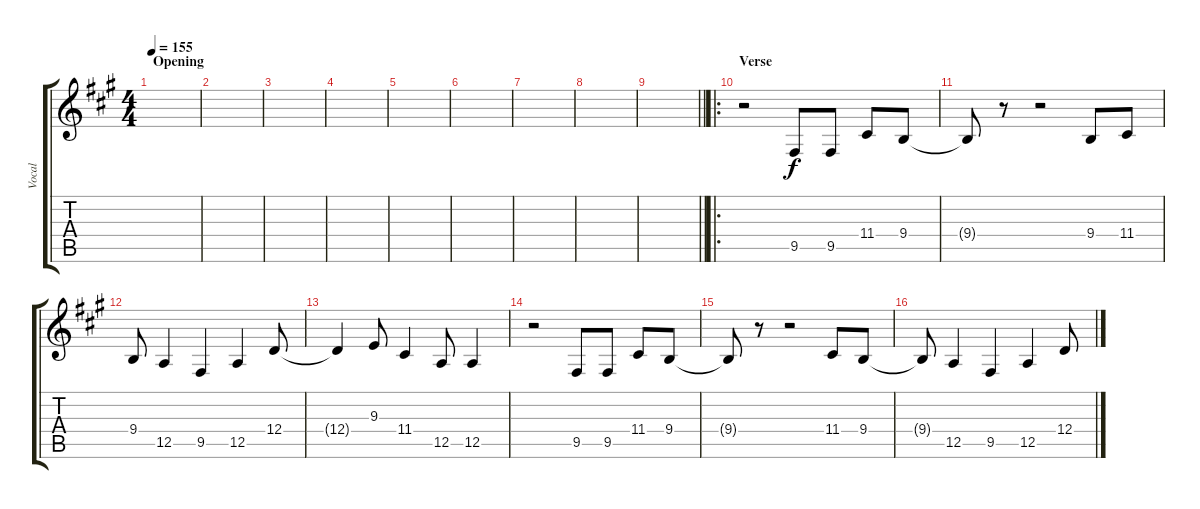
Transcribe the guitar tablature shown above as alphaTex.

\track ("Vocal" "Vocal") {instrument lead1square}
\staff {score tabs}
\tuning (E4 B3 G3 D3 A2 E2) {hide}
\ts (4 4)
\section ("" "Opening")
\tempo 155
\clef g2
\ks a
|
|
|
|
|
|
|
|
\barLineRight lightlight
|
\ro
\section ("" "Verse")
r.2 9.5.8 9.5.8 11.4.8 9.4.8 |
9.4{t}.8 r.8 r.2 9.4.8 11.4.8 |
9.4.8 12.5.4 9.5.4 12.5.4 12.4.8 |
12.4{t}.4 9.3.8 11.4.4 12.5.8 12.5.4 |
r.2 9.5.8 9.5.8 11.4.8 9.4.8 |
9.4{t}.8 r.8 r.2 11.4.8 9.4.8 |
9.4{t}.8 12.5.4 9.5.4 12.5.4 12.4.8
